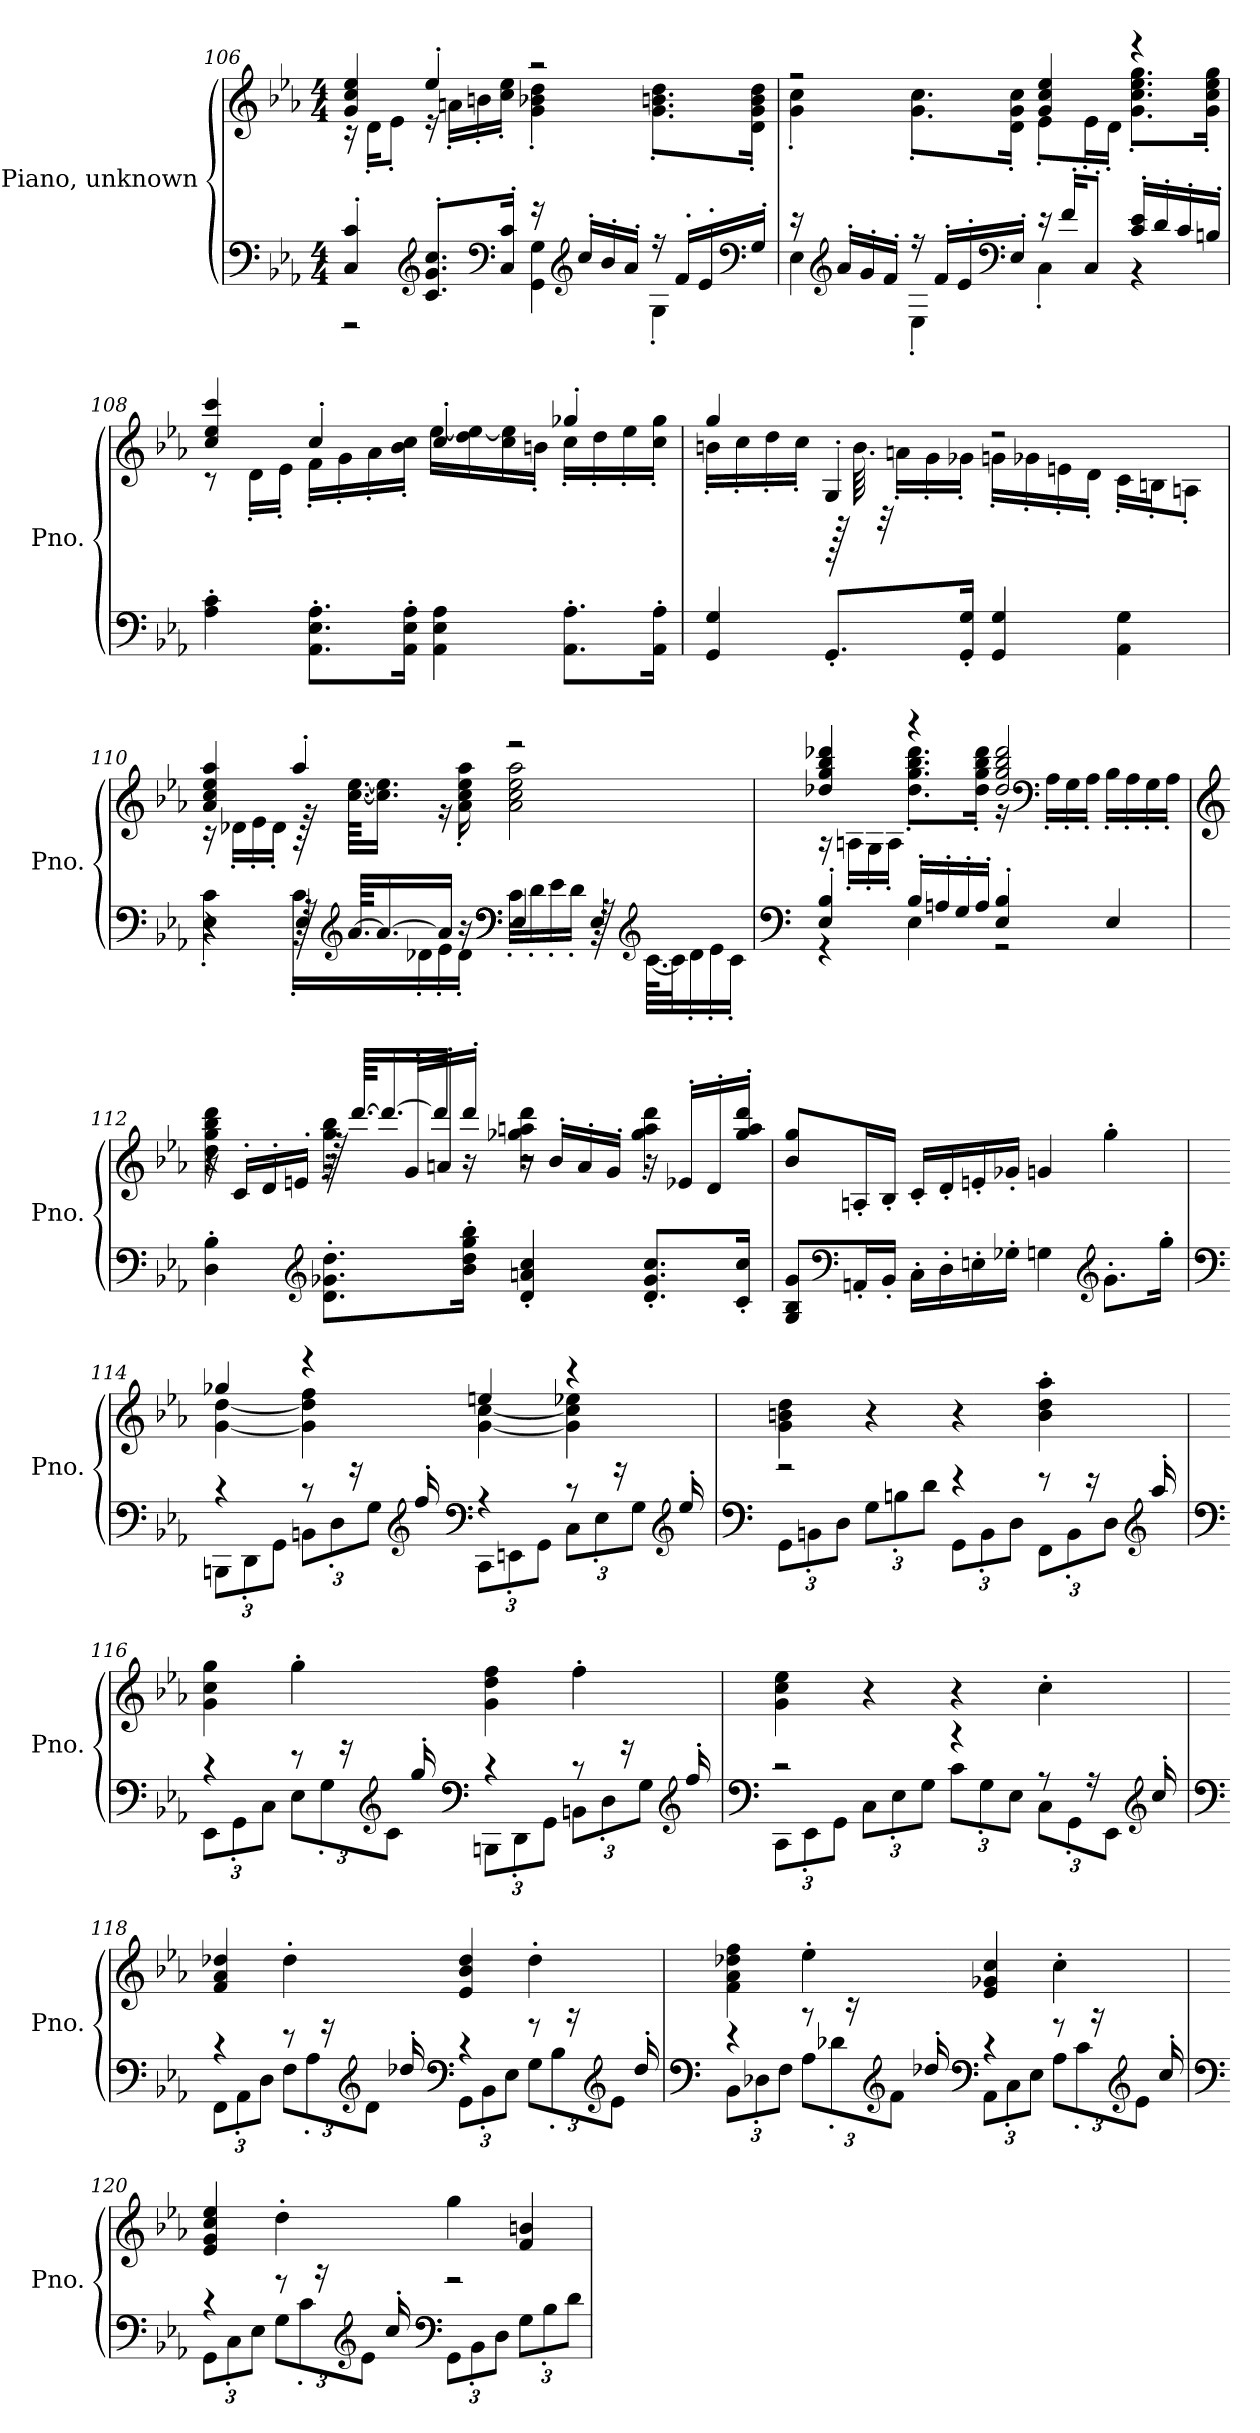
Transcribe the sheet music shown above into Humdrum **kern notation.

**kern	**kern
*part1	*part1
*staff2	*staff1
*I"Piano, unknown	*
*I'Pno.	*
*clefF4	*clefG2
*k[b-e-a-]	*k[b-e-a-]
*M4/4	*M4/4
=106	=106
*^	*^
4C/' 4c/'	2r	4g/ 4cc/ 4ee-/	16r
.	.	.	16d'\KL
.	.	.	8e-'\J
*clefG2	*	*	*
8.c/' 8.g/' 8.cc/'L	.	4ee-'/	16r
.	.	.	16an'\LL
.	.	.	16bn'\
*clefF4	*	*	*
16C/' 16c/'Jk	.	.	16cc\' 16ee-\'JJ
16r	4GG\ 4G\	2r	4g\' 4b-X\' 4dd\'
*clefG2	*	*	*
16cc'/LL	.	.	.
16b-'/	.	.	.
16a-'/JJ	.	.	.
16r	4G'\	.	8.g\' 8.bn\' 8.dd\'L
16f'/LL	.	.	.
16e-'/	.	.	.
*clefF4	*	*	*
16G'/JJ	.	.	16d\' 16g\' 16b\' 16dd\'Jk
!!LO:LB:g=z	!!
=107	=107	=107	=107
16r	4E-\	2r	4g\' 4cc\'
*clefG2	*	*	*
16a-'/LL	.	.	.
16g'/	.	.	.
16f'/JJ	.	.	.
16r	4E-'\	.	8.g\' 8.cc\'L
16f'/LL	.	.	.
16e-'/	.	.	.
*clefF4	*	*	*
16E-'/JJ	.	.	16d\' 16g\' 16cc\'Jk
16r	4C'\	4g/ 4cc/ 4ee-/	8e-'\L
16f'/KL	.	.	.
8C'/J	.	.	16e-'\L
.	.	.	16d'\JJ
16c/' 16e-/'LL	4r	4r	8.g\' 8.cc\' 8.ee-\' 8.gg\'L
16d'/	.	.	.
16c'/	.	.	.
16Bn'/JJ	.	.	16g\' 16cc\' 16ee-\' 16gg\'Jk
*v	*v	*	*
=108	=108	=108
4A-\' 4c\'	4cc/ 4ee-/ 4ccc/	8r
.	.	16d'\LL
.	.	16e-'\JJ
8.AA-\' 8.E-\' 8.A-\'L	4cc'/	16f'\LL
.	.	16g'\
.	.	16a-'\
16AA-\' 16E-\' 16A-\'Jk	.	16b-\' 16cc\'JJ
4AA-\ 4E-\ 4A-\	4cc'/	[16ee-\LL
.	.	16dd\ 16ee-\_
.	.	16cc\ 16ee-\]
.	.	16bn'\JJ
8.AA-\' 8.A-\'L	4gg-X'/	16cc'\LL
.	.	16dd'\
.	.	16ee-'\
16AA-\' 16A-\'Jk	.	16cc\' 16gg-\'JJ
!!LO:LB:g=z	!!
=109	=109	=109
4GG/ 4G/	4gg/	16bn'\LL
.	.	16cc'\
.	.	16dd'\
.	.	16cc'\JJ
8.GG'/L	4G'/	128r
.	.	64.b\
.	.	32r
.	.	16an'\LL
.	.	16g'\
16GG/' 16G/'Jk	.	16g-X'\JJ
4GG/ 4G/	2r	16gn'\LL
.	.	16g-X'\
.	.	16en'\
.	.	16d'\JJ
4AA-\ 4G\	.	16c'\LL
.	.	16Bn'\J
.	.	8An'\J
!!LO:PB:g=z	!!
=110	=110	=110
*^	*	*
*	*^	*	*
4r	4E-\' 4c\'	4r	4a-/ 4cc/ 4ee-/ 4aa-/	16r
.	.	.	.	16d-X'\LL
.	.	.	.	16e-'\
.	.	.	.	16d-'\JJ
128r	16c'\LL	4E-/	4aa-'/	128r
*clefG2	*	*	*	*
[64.a-/KKLL	.	.	.	[64.cc\ [64.ee-\KKLL
16.a-/_	.	.	.	16.cc\] 16.ee-\]JJ
.	16d-X'\	.	.	.
16a-/JJ]	16e-'\	.	.	16r
16r	16d-'\JJ	.	.	16a-\' 16cc\' 16ee-\' 16aa-\'
*clefF4	*	*	*	*
2r	16c'\LL	4E-/	2r	2a-\ 2cc\ 2ee-\ 2aa-\
.	16d-'\	.	.	.
.	16e-'\	.	.	.
.	16d-'\JJ	.	.	.
.	128r	4E-/	.	.
*clefG2	*	*	*	*
.	[64.c\KLLL	.	.	.
.	32c\J]	.	.	.
.	16d-'\	.	.	.
.	16e-'\	.	.	.
.	16c'\JJ	.	.	.
*v	*v	*v	*	*
!!LO:LB:g=z	!!
=111	=111	=111
*clefF4	*	*
*^	*	*
4E-/' 4B-/'	4r	4dd-X/ 4gg/ 4bb-/ 4ddd-X/	16r
.	.	.	16An'\LL
.	.	.	16G'\
.	.	.	16A'\JJ
16B-'/LL	4E-\	4r	8.dd-\' 8.gg\' 8.bb-\' 8.ddd-\'L
16An'/	.	.	.
16G'/	.	.	.
16A'/JJ	.	.	16dd-\' 16gg\' 16bb-\' 16ddd-\'Jk
4E-/' 4B-/'	2r	2dd-/ 2gg/ 2bb-/ 2ddd-/	16r
*	*	*clefF4	*
.	.	.	16A'\LL
.	.	.	16G'\
.	.	.	16A'\JJ
4E-/	.	.	16B-'\LL
.	.	.	16A'\
.	.	.	16G'\
.	.	.	16A'\JJ
*v	*v	*	*
*	*v	*v
!!LO:LB:g=z
=112	=112
*	*clefG2
*	*^
*	*	*^
4D\' 4B-\'	4r	4dd\ 4gg\ 4bb-\ 4ddd\	16r
.	.	.	16c'/LL
.	.	.	16d'/
.	.	.	16en'/JJ
*clefG2	*	*	*
8.d\' 8.g-X\' 8.dd\'L	128r	4gg\' 4bb-\'	16r
.	[64.ddd/KKLL	.	.
.	16.ddd/_	.	.
.	.	.	16g'/LL
.	16ddd/JJ]	.	16an'/
16b-\' 16dd\' 16gg\' 16bb-\'Jk	16r	.	16ddd'/JJ
4d/' 4an/' 4cc/'	2r	4gg-X\ 4aan\ 4ddd\	16r
.	.	.	16b-'/LL
.	.	.	16a'/
.	.	.	16g'/JJ
8.d/' 8.g-/' 8.cc/'L	.	4gg-\' 4aa\' 4ddd\'	16r
.	.	.	16e-X'/LL
.	.	.	16d'/
16c/' 16cc/'Jk	.	.	16gg-/' 16aa/' 16ddd/'JJ
*	*v	*v	*v
=113	=113
8G/ 8B-/ 8g/L	8b-/ 8gg/L
*clefF4	*
16AAn'/L	16An'/L
16BB-'/JJ	16B-'/JJ
16C'\LL	16c'/LL
16D'\	16d'/
16En'\	16en'/
16G-X'\JJ	16g-X'/JJ
4Gn\	4gn/
*clefG2	*
8.g'\L	4gg'\
16gg'\Jk	.
!!LO:LB:g=z
=114	=114
*clefF4	*
*^	*
*	*Xbrackettup	*
*	*	*^
4r	12BBBn\L	4gg-X/	[4g\ [4dd\
.	12DD'\	.	.
.	12GG\J	.	.
8r	12BBn\L	4r	4g\] 4dd\] 4ff\
.	12D'\	.	.
16r	.	.	.
.	12G\J	.	.
*clefG2	*	*	*
16ff'/	.	.	.
*clefF4	*	*	*
4r	12CC\L	4een/	[4g\ [4cc\
.	12EEn'\	.	.
.	12GG\J	.	.
8r	12C\L	4r	4g\] 4cc\] 4ee-X\
.	12E-'\	.	.
16r	.	.	.
.	12G\J	.	.
*clefG2	*	*	*
16ee-'/	.	.	.
*	*	*v	*v
=115	=115	=115
*clefF4	*	*
2r	12GG\L	4g\ 4bn\ 4dd\
.	12BBn'\	.
.	12D\J	.
.	12G\L	4r
.	12Bn'\	.
.	12d\J	.
4r	12GG\L	4r
.	12BB'\	.
.	12D\J	.
8r	12FF\L	4b\' 4dd\' 4aa-\'
.	12BB'\	.
16r	.	.
.	12D\J	.
*clefG2	*	*
16aa-'/	.	.
!!LO:LB:g=z
=116	=116	=116
*clefF4	*	*
4r	12EE-\L	4g\ 4cc\ 4gg\
.	12GG'\	.
.	12C\J	.
8r	12E-\L	4gg'\
.	12G'\	.
16r	.	.
*clefG2	*	*
.	12c\J	.
16gg'/	.	.
*clefF4	*	*
4r	12BBBn\L	4g\ 4dd\ 4ff\
.	12DD'\	.
.	12GG\J	.
8r	12BBn\L	4ff'\
.	12D'\	.
16r	.	.
.	12G\J	.
*clefG2	*	*
16ff'/	.	.
=117	=117	=117
*clefF4	*	*
2r	12CC\L	4g\ 4cc\ 4ee-\
.	12EE-'\	.
.	12GG\J	.
.	12C\L	4r
.	12E-'\	.
.	12G\J	.
4r	12c\L	4r
.	12G'\	.
.	12E-\J	.
8r	12C\L	4cc'\
.	12GG'\	.
16r	.	.
.	12EE-\J	.
*clefG2	*	*
16cc'/	.	.
!!LO:LB:g=z
=118	=118	=118
*clefF4	*	*
4r	12FF\L	4f/ 4a-/ 4dd-X/
.	12AA-'\	.
.	12D\J	.
8r	12F\L	4dd-'\
.	12A-'\	.
16r	.	.
*clefG2	*	*
.	12d\J	.
16dd-X'/	.	.
*clefF4	*	*
4r	12GG\L	4e-/ 4b-/ 4dd-/
.	12BB-'\	.
.	12E-\J	.
8r	12G\L	4dd-'\
.	12B-'\	.
16r	.	.
*clefG2	*	*
.	12e-\J	.
16dd-'/	.	.
!!LO:PB:g=z
=119	=119	=119
*clefF4	*	*
4r	12BB-\L	4f\ 4a-\ 4dd-X\ 4ff\
.	12D-X'\	.
.	12F\J	.
8r	12A-\L	4ee-'\
.	12d-X'\	.
16r	.	.
*clefG2	*	*
.	12f\J	.
16dd-X'/	.	.
*clefF4	*	*
4r	12AA-\L	4e-/ 4g-X/ 4cc/
.	12C'\	.
.	12E-\J	.
8r	12A-\L	4cc'\
.	12c'\	.
16r	.	.
*clefG2	*	*
.	12e-\J	.
16cc'/	.	.
=120	=120	=120
*clefF4	*	*
4r	12GG\L	4e-/ 4g/ 4cc/ 4ee-/
.	12C'\	.
.	12E-\J	.
8r	12G\L	4dd'\
.	12c'\	.
16r	.	.
*clefG2	*	*
.	12e-\J	.
16cc'/	.	.
*clefF4	*	*
2r	12GG\L	4gg\
.	12BB-'\	.
.	12D\J	.
.	12G\L	4f/ 4bn/
.	12B-'\	.
.	12d\J	.
*v	*v	*
=	=
*-	*-
